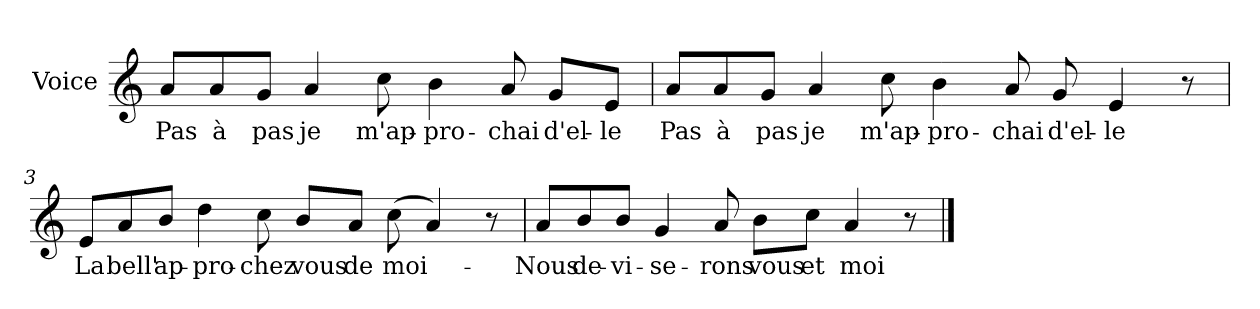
**kern	**text
*part1	*part1
*staff1	*staff1
*I"Voice	*
*I'V	*
*clefG2	*
*k[]	*
*C:	*
=1	=1
8a/L	Pas
8a/	à
8g/J	pas
4a/	je
8cc\	m'ap-
4b\	-pro-
8a/	-chai
8g/L	d'el-
8e/J	-le
=2	=2
8a/L	Pas
8a/	à
8g/J	pas
4a/	je
8cc\	m'ap-
4b\	-pro-
8a/	-chai
8g/	d'el-
4e/	-le
8r	.
!!LO:LB:g=z
=3	=3
8e/L	La
8a/	bell'
8b/J	ap-
4dd\	-pro-
8cc\	-chez
8b/L	vous
8a/J	de
(>8cc\	moi-
4a/)	.
8r	.
=4	=4
8a/L	-Nous
8b/	de-
8b/J	-vi-
4g/	-se-
8a/	-rons
8b\L	vous
8cc\J	et
4a/	moi
8r	.
==	==
*-	*-
